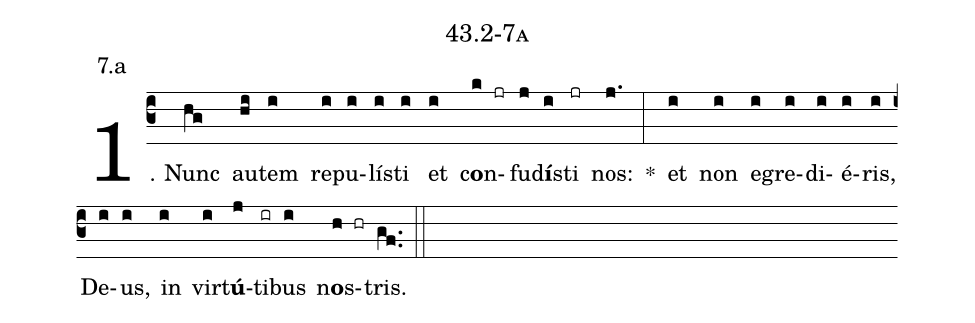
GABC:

name: 43.2-7a;
annotation: 7.a;
%%
(c3)1. Nunc(hg) au(hi)tem(i) re(i)pu(i)lís(i)ti(i) et(i) c<b>o</b>n(k jr)fu(j)d<b>í</b>s(i)ti(jr) nos:(j.) *(:) et(i) non(i) e(i)gre(i)di(i)é(i)ris,(i) De(i)us,(i) in(i) vir(i)t<b>ú</b>(j)ti(ir)bus(i) n<b>o</b>s(h hr)tris.(gf..) (::)
